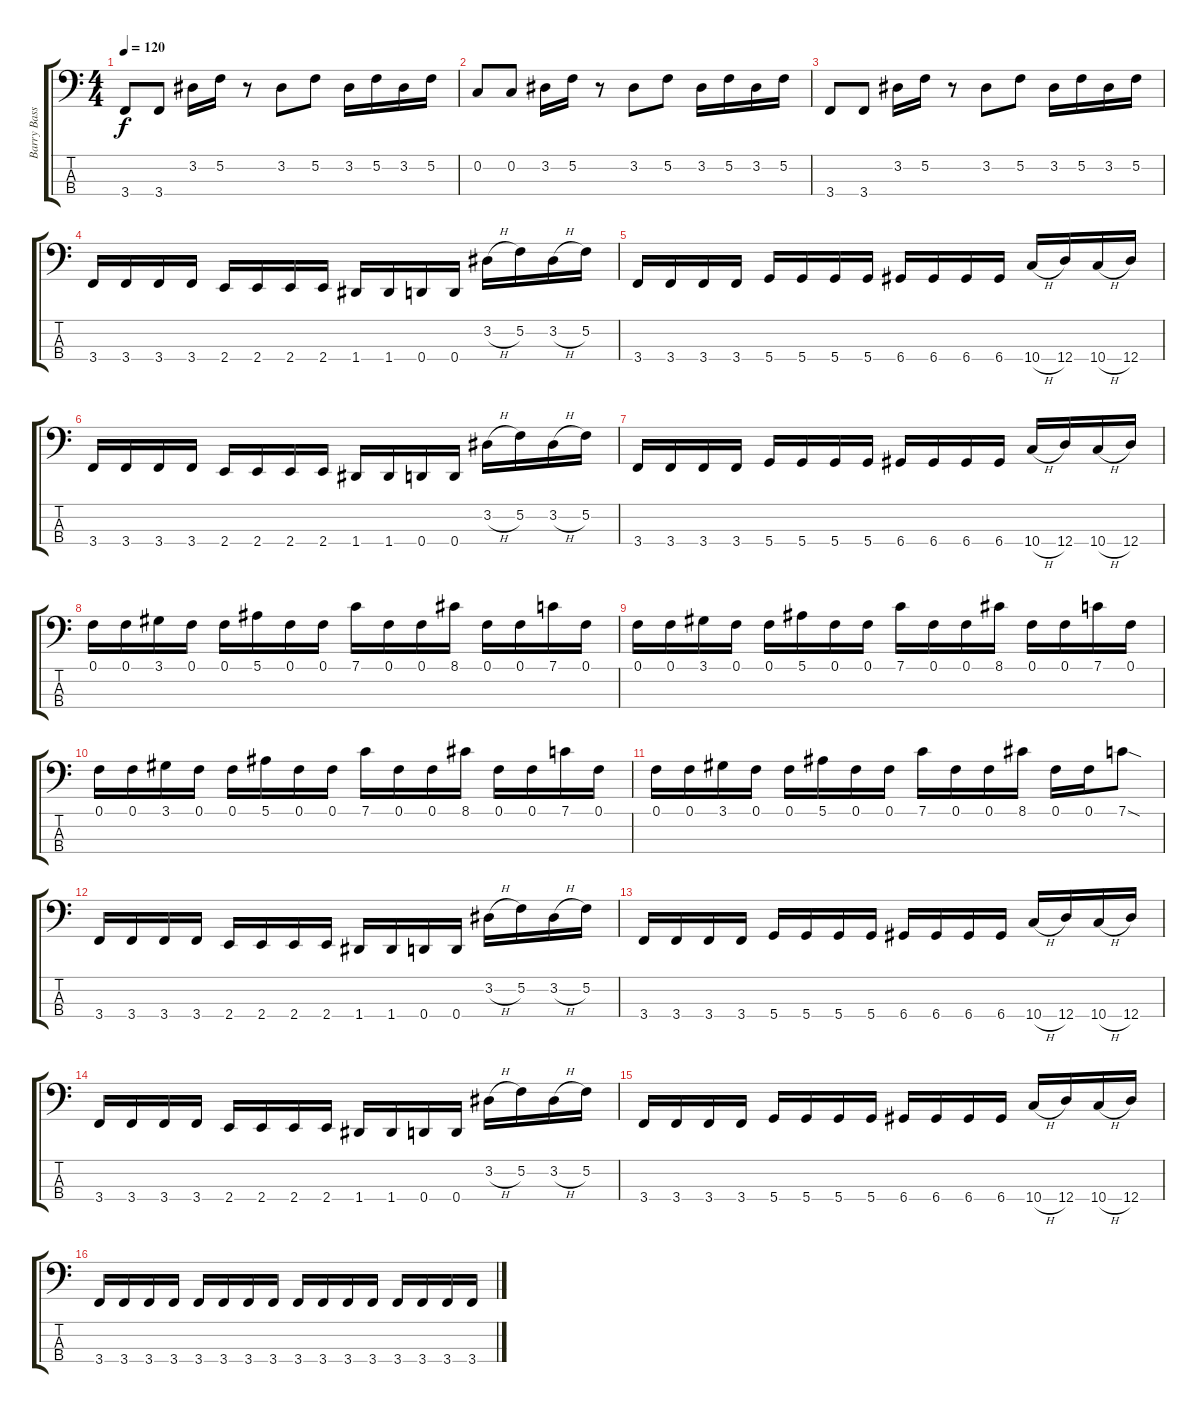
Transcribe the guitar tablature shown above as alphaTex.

\track ("Barry Bass" "Barry Bass") {instrument electricbassfinger}
\staff {score tabs}
\tuning (F2 C2 G1 D1) {hide}
\ts (4 4)
\tempo 120
\clef f4
\ks c
3.4.8{dy f} 3.4.8 3.2.16 5.2.16 r.8 3.2.8 5.2.8 3.2.16 5.2.16 3.2.16 5.2.16 |
0.2.8 0.2.8 3.2.16 5.2.16 r.8 3.2.8 5.2.8 3.2.16 5.2.16 3.2.16 5.2.16 |
3.4.8 3.4.8 3.2.16 5.2.16 r.8 3.2.8 5.2.8 3.2.16 5.2.16 3.2.16 5.2.16 |
3.4.16{instrument electricbassfinger} 3.4.16 3.4.16 3.4.16 2.4.16 2.4.16 2.4.16 2.4.16 1.4.16 1.4.16 0.4.16 0.4.16 3.2{h}.16 5.2.16 3.2{h}.16 5.2.16 |
3.4.16 3.4.16 3.4.16 3.4.16 5.4.16 5.4.16 5.4.16 5.4.16 6.4.16 6.4.16 6.4.16 6.4.16 10.4{h}.16 12.4.16 10.4{h}.16 12.4.16 |
3.4.16 3.4.16 3.4.16 3.4.16 2.4.16 2.4.16 2.4.16 2.4.16 1.4.16 1.4.16 0.4.16 0.4.16 3.2{h}.16 5.2.16 3.2{h}.16 5.2.16 |
3.4.16 3.4.16 3.4.16 3.4.16 5.4.16 5.4.16 5.4.16 5.4.16 6.4.16 6.4.16 6.4.16 6.4.16 10.4{h}.16 12.4.16 10.4{h}.16 12.4.16 |
0.1.16{instrument lead2sawtooth} 0.1.16 3.1.16 0.1.16 0.1.16 5.1.16 0.1.16 0.1.16 7.1.16 0.1.16 0.1.16 8.1.16 0.1.16 0.1.16 7.1.16 0.1.16 |
0.1.16 0.1.16 3.1.16 0.1.16 0.1.16 5.1.16 0.1.16 0.1.16 7.1.16 0.1.16 0.1.16 8.1.16 0.1.16 0.1.16 7.1.16 0.1.16 |
0.1.16 0.1.16 3.1.16 0.1.16 0.1.16 5.1.16 0.1.16 0.1.16 7.1.16 0.1.16 0.1.16 8.1.16 0.1.16 0.1.16 7.1.16 0.1.16 |
0.1.16 0.1.16 3.1.16 0.1.16 0.1.16 5.1.16 0.1.16 0.1.16 7.1.16 0.1.16 0.1.16 8.1.16 0.1.16 0.1.16 7.1{sod}.8 |
3.4.16{instrument electricbassfinger} 3.4.16 3.4.16 3.4.16 2.4.16 2.4.16 2.4.16 2.4.16 1.4.16 1.4.16 0.4.16 0.4.16 3.2{h}.16 5.2.16 3.2{h}.16 5.2.16 |
3.4.16 3.4.16 3.4.16 3.4.16 5.4.16 5.4.16 5.4.16 5.4.16 6.4.16 6.4.16 6.4.16 6.4.16 10.4{h}.16 12.4.16 10.4{h}.16 12.4.16 |
3.4.16{instrument electricbassfinger} 3.4.16 3.4.16 3.4.16 2.4.16 2.4.16 2.4.16 2.4.16 1.4.16 1.4.16 0.4.16 0.4.16 3.2{h}.16 5.2.16 3.2{h}.16 5.2.16 |
3.4.16 3.4.16 3.4.16 3.4.16 5.4.16 5.4.16 5.4.16 5.4.16 6.4.16 6.4.16 6.4.16 6.4.16 10.4{h}.16 12.4.16 10.4{h}.16 12.4.16 |
3.4.16 3.4.16 3.4.16 3.4.16 3.4.16 3.4.16 3.4.16 3.4.16 3.4.16 3.4.16 3.4.16 3.4.16 3.4.16 3.4.16 3.4.16 3.4.16
